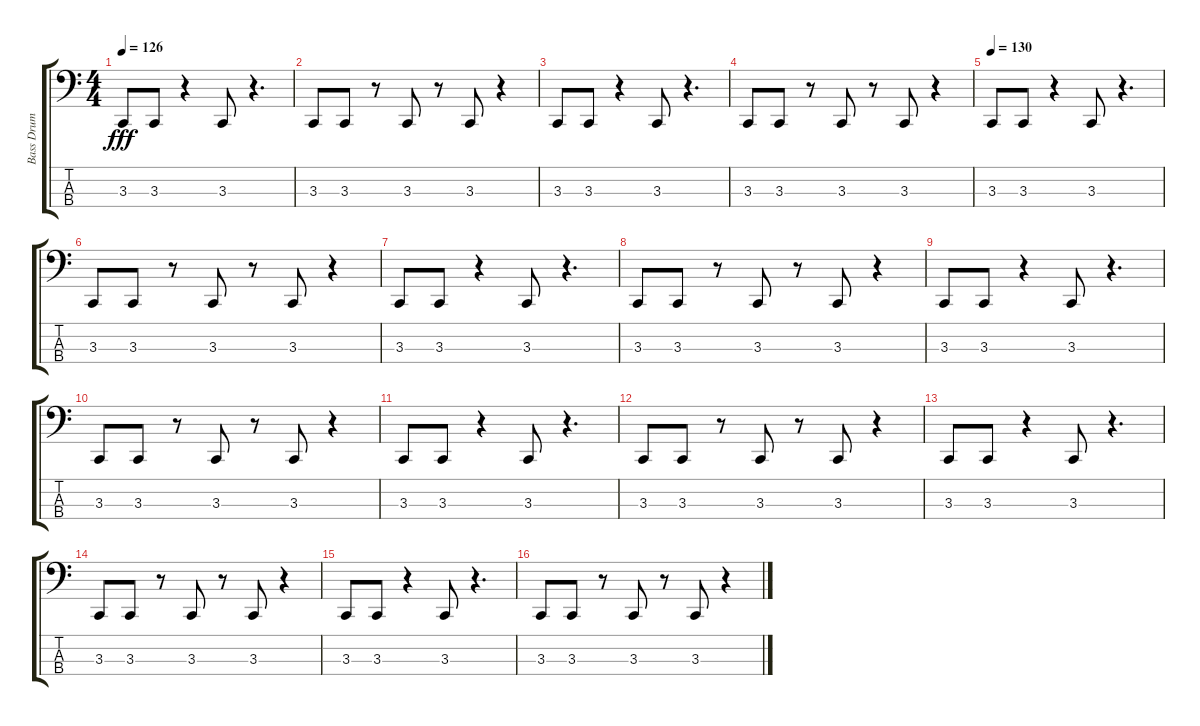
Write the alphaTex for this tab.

\track ("Bass Drum" "Bass Drum") {instrument acousticgrandpiano}
\staff {score tabs}
\tuning (G2 D2 A1 E1) {hide}
\ts (4 4)
\tempo 126
\clef f4
\ks c
3.3.8{dy fff} 3.3.8 r.4 3.3.8 r.4{d} |
3.3.8 3.3.8 r.8 3.3.8 r.8 3.3.8 r.4 |
3.3.8 3.3.8 r.4 3.3.8 r.4{d} |
3.3.8 3.3.8 r.8 3.3.8 r.8 3.3.8 r.4 |
\tempo 130
3.3.8 3.3.8 r.4 3.3.8 r.4{d} |
3.3.8 3.3.8 r.8 3.3.8 r.8 3.3.8 r.4 |
3.3.8 3.3.8 r.4 3.3.8 r.4{d} |
3.3.8 3.3.8 r.8 3.3.8 r.8 3.3.8 r.4 |
3.3.8 3.3.8 r.4 3.3.8 r.4{d} |
3.3.8 3.3.8 r.8 3.3.8 r.8 3.3.8 r.4 |
3.3.8 3.3.8 r.4 3.3.8 r.4{d} |
3.3.8 3.3.8 r.8 3.3.8 r.8 3.3.8 r.4 |
3.3.8 3.3.8 r.4 3.3.8 r.4{d} |
3.3.8 3.3.8 r.8 3.3.8 r.8 3.3.8 r.4 |
3.3.8 3.3.8 r.4 3.3.8 r.4{d} |
3.3.8 3.3.8 r.8 3.3.8 r.8 3.3.8 r.4
